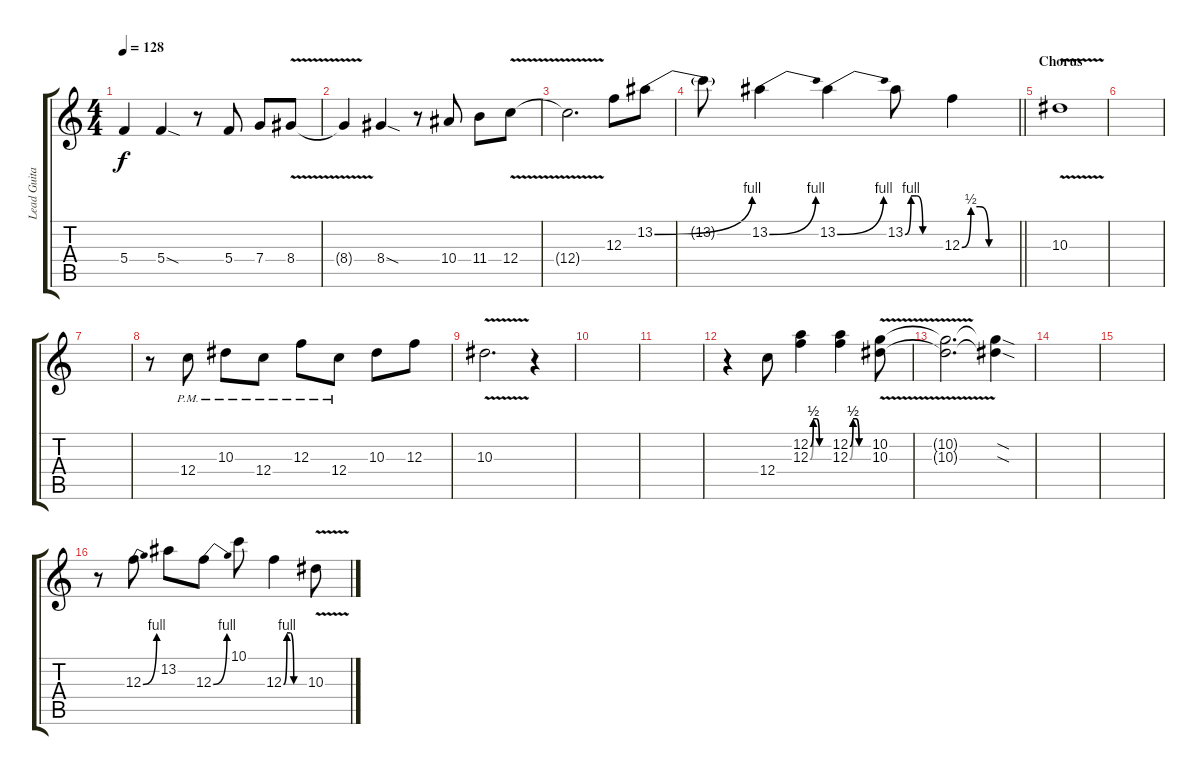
\track ("Lead Guitar 2" "Lead Guita") {instrument overdrivenguitar}
\staff {score tabs}
\tuning (D4 A3 F3 C3 G2 D2) {hide}
\ts (4 4)
\tempo 128
\clef g2
\ks c
5.4{t}.4{dy f} 5.4{sod}.4 r.8 5.4.8 7.4.8 8.4{v}.8 |
8.4{t}.4 8.4{sod}.4 r.8 10.4.8 11.4.8 12.4{v}.8 |
12.4{t}.2{d} 12.3.8 13.2{be (bend 0 0 60 4)}.8 |
\barLineRight lightlight
13.2{t}.8 13.2{be (bend 0 0 60 4)}.4 13.2{be (bend 0 0 60 4)}.4 13.2{be (custom 0 0 10 4 20 4 30 0 60 0)}.8 12.3{be (custom 0 0 10 2 20 2 30 0 60 0)}.4 |
\section ("" "Chorus")
10.3{v}.1 |
|
|
r.8 12.4{pm}.8 10.3{pm}.8 12.4{pm}.8 12.3{pm}.8 12.4{pm}.8 10.3.8 12.3.8 |
10.3{v}.2{d} r.4 |
|
|
r.4 12.4.8 (12.2{be (custom 0 0 10 2 20 2 30 0 60 0)} 12.3{be (custom 0 0 10 2 20 2 30 0 60 0)}).4 (12.2{be (custom 0 0 10 2 20 2 30 0 60 0)} 12.3{be (custom 0 0 10 2 20 2 30 0 60 0)}).4 (10.2{v} 10.3{v}).8 |
(10.2{t} 10.3{t}).2{d} (10.2{sod t} 10.3{sod t}).4 |
|
|
r.8 12.3{be (bend 0 0 60 4)}.8 13.2.8 12.3{be (bend 0 0 60 4)}.8 10.1.8 12.3{be (custom 0 0 10 4 20 4 30 0 60 0)}.4 10.3{v}.8
